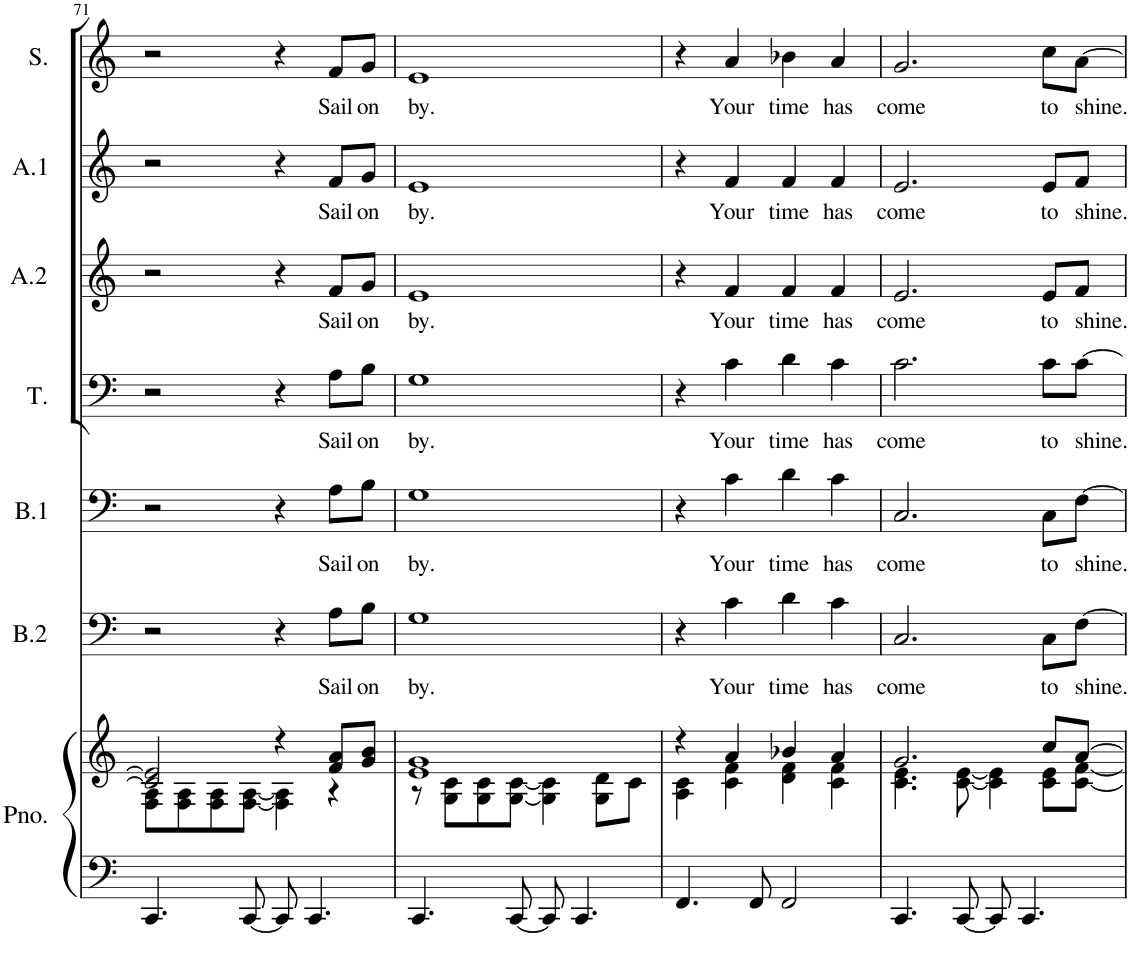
**kern	**kern	**kern	**text	**kern	**text	**kern	**text	**kern	**text	**kern	**text	**kern	**text
*part7	*part7	*part6	*part6	*part5	*part5	*part4	*part4	*part3	*part3	*part2	*part2	*part1	*part1
*staff8	*staff7	*staff6	*staff6	*staff5	*staff5	*staff4	*staff4	*staff3	*staff3	*staff2	*staff2	*staff1	*staff1
*I"Piano	*	*I"Bas 2	*	*I"Bas 1	*	*I"Tenor	*	*I"Alt 2	*	*I"Alt 1	*	*I"Sopraan	*
*I'Pno.	*	*I'B.2	*	*I'B.1	*	*I'T.	*	*I'A.2	*	*I'A.1	*	*I'S.	*
!!LO:PB:g=z
*clefF4	*clefG2	*clefF4	*	*clefF4	*	*clefF4	*	*clefG2	*	*clefG2	*	*clefG2	*
*	*	*Trd7c12	*	*	*	*	*	*	*	*	*	*	*
*k[]	*k[]	*k[]	*	*k[]	*	*k[]	*	*k[]	*	*k[]	*	*k[]	*
*M4/4	*M4/4	*M4/4	*	*M4/4	*	*M4/4	*	*M4/4	*	*M4/4	*	*M4/4	*
=71	=71	=71	=71	=71	=71	=71	=71	=71	=71	=71	=71	=71	=71
*	*^	*	*	*	*	*	*	*	*	*	*	*	*
4.CC/	2c/] 2e/]	8F\ 8A\L	2r	.	2r	.	2r	.	2r	.	2r	.	2r	.
.	.	8F\ 8A\	.	.	.	.	.	.	.	.	.	.	.	.
.	.	8F\ 8A\	.	.	.	.	.	.	.	.	.	.	.	.
[8CC/	.	[8F\ [8A\J	.	.	.	.	.	.	.	.	.	.	.	.
8CC/]	4r	4F\] 4A\]	4r	.	4r	.	4r	.	4r	.	4r	.	4r	.
4.CC/	.	.	.	.	.	.	.	.	.	.	.	.	.	.
!	!	!	!	!LO:LY:b	!	!LO:LY:b	!	!LO:LY:b	!	!LO:LY:b	!	!LO:LY:b	!	!LO:LY:b
.	8f/ 8a/L	4r	8A\L	Sail	8A\L	Sail	8A\L	Sail	8f/L	Sail	8f/L	Sail	8f/L	Sail
!	!	!	!	!LO:LY:b	!	!LO:LY:b	!	!LO:LY:b	!	!LO:LY:b	!	!LO:LY:b	!	!LO:LY:b
.	8g/ 8b/J	.	8B\J	on	8B\J	on	8B\J	on	8g/J	on	8g/J	on	8g/J	on
=72	=72	=72	=72	=72	=72	=72	=72	=72	=72	=72	=72	=72	=72	=72
!	!	!	!	!LO:LY:b	!	!LO:LY:b	!	!LO:LY:b	!	!LO:LY:b	!	!LO:LY:b	!	!LO:LY:b
4.CC/	1e 1g	8r	1G	by.	1G	by.	1G	by.	1e	by.	1e	by.	1e	by.
.	.	8G\ 8c\L	.	.	.	.	.	.	.	.	.	.	.	.
.	.	8G\ 8c\	.	.	.	.	.	.	.	.	.	.	.	.
[8CC/	.	[8G\ [8c\J	.	.	.	.	.	.	.	.	.	.	.	.
8CC/]	.	4G\] 4c\]	.	.	.	.	.	.	.	.	.	.	.	.
4.CC/	.	.	.	.	.	.	.	.	.	.	.	.	.	.
.	.	8G\ 8d\L	.	.	.	.	.	.	.	.	.	.	.	.
.	.	8c\J	.	.	.	.	.	.	.	.	.	.	.	.
=73	=73	=73	=73	=73	=73	=73	=73	=73	=73	=73	=73	=73	=73	=73
4.FF/	4r	4A\ 4c\	4r	.	4r	.	4r	.	4r	.	4r	.	4r	.
!	!	!	!	!LO:LY:b	!	!LO:LY:b	!	!LO:LY:b	!	!LO:LY:b	!	!LO:LY:b	!	!LO:LY:b
.	4a/	4c\ 4f\	4c\	Your	4c\	Your	4c\	Your	4f/	Your	4f/	Your	4a/	Your
8FF/	.	.	.	.	.	.	.	.	.	.	.	.	.	.
!	!	!	!	!LO:LY:b	!	!LO:LY:b	!	!LO:LY:b	!	!LO:LY:b	!	!LO:LY:b	!	!LO:LY:b
2FF/	4b-X/	4d\ 4f\	4d\	time	4d\	time	4d\	time	4f/	time	4f/	time	4b-X\	time
!	!	!	!	!LO:LY:b	!	!LO:LY:b	!	!LO:LY:b	!	!LO:LY:b	!	!LO:LY:b	!	!LO:LY:b
.	4a/	4c\ 4f\	4c\	has	4c\	has	4c\	has	4f/	has	4f/	has	4a/	has
=74	=74	=74	=74	=74	=74	=74	=74	=74	=74	=74	=74	=74	=74	=74
!	!	!	!	!LO:LY:b	!	!LO:LY:b	!	!LO:LY:b	!	!LO:LY:b	!	!LO:LY:b	!	!LO:LY:b
4.CC/	2.g/	4.c\ 4.e\	2.C/	come	2.C/	come	2.c\	come	2.e/	come	2.e/	come	2.g/	come
[8CC/	.	[8c\ [8e\	.	.	.	.	.	.	.	.	.	.	.	.
8CC/]	.	4c\] 4e\]	.	.	.	.	.	.	.	.	.	.	.	.
4.CC/	.	.	.	.	.	.	.	.	.	.	.	.	.	.
!	!	!	!	!LO:LY:b	!	!LO:LY:b	!	!LO:LY:b	!	!LO:LY:b	!	!LO:LY:b	!	!LO:LY:b
.	8cc/L	8c\ 8e\L	8C\L	to	8C\L	to	8c\L	to	8e/L	to	8e/L	to	8cc\L	to
!	!	!	!	!LO:LY:b	!	!LO:LY:b	!	!LO:LY:b	!	!LO:LY:b	!	!LO:LY:b	!	!LO:LY:b
.	[8a/J	[8c\ [8f\J	[8F\J	shine.	[8F\J	shine.	[8c\J	shine.	8f/J	shine.	8f/J	shine.	[8a\J	shine.
*	*v	*v	*	*	*	*	*	*	*	*	*	*	*	*
=	=	=	=	=	=	=	=	=	=	=	=	=	=
*-	*-	*-	*-	*-	*-	*-	*-	*-	*-	*-	*-	*-	*-
